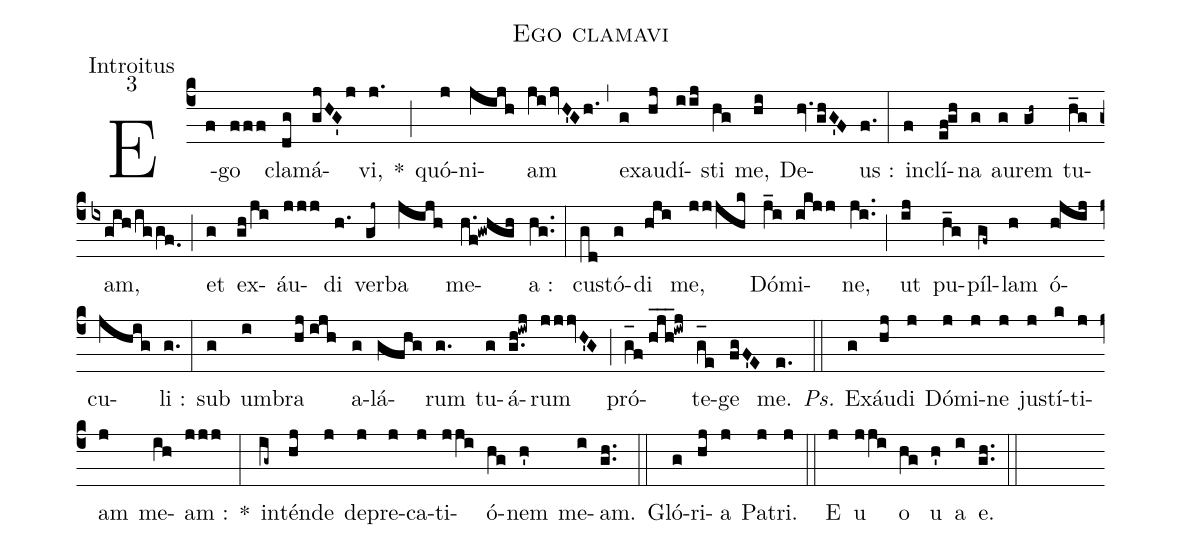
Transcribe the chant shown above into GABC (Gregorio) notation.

name:Ego clamavi;
office-part:Introitus;
mode:3;
%%
(c4) E(f)go(fff) cla(dg)má(gjHG'j)vi,(j.) *(;) quó(j)ni(jijh)am(jijvH'Gh.) (,) ex(g)au(hj)dí(iij)sti(hg) me,(hi) De(hv.ghG'F)us :(f.) (:) in(f)clí(ef!gh)na(g) au(g)rem(gh~) tu(h_g)am,(ixgih/iggf.0) (;) et(g) ex(gh/ji)áu(jjj)di(h.) ver(gj~)ba(jijh) me(h.f!gwhgh)a :(hg..) (:) cu(gd)stó(g)di(hji) me,(jjjhk) Dó(j_i)mi(ikjj)ne,(ji..) (;) ut(ij) pu(h_g)píl(gf~)lam(h) ó(h!jij)cu(jhig)li :(g.) (:) sub(g) um(i)bra(hj//ijh) a(g)lá(gfhg)rum(g.) tu(g)á(g.h!iwj)rum(jjjvH'G) (;) pró(g_[oh:h]f//hjh___!iwj)te(g_[oh:h]e)ge(fgF'E) me.(e.) (::) <i>Ps.</i> Ex(g)áu(hj)di(j) Dó(j)mi(j)ne(j) ju(j)stí(k)ti(j)am(j) me(ih)am :(jjj) *(:) in(ig~)tén(hj)de(j) de(j)pre(j)ca(j)ti(jji)ó(hg)nem(h') me(i)am.(gh..) (::) Gló(g)ri(hj)a(j) Pa(j)tri.(j) (::) <eu>E(j) u(jji) o(hg) u(h') a(i) e.</eu>(gh..) (::)
